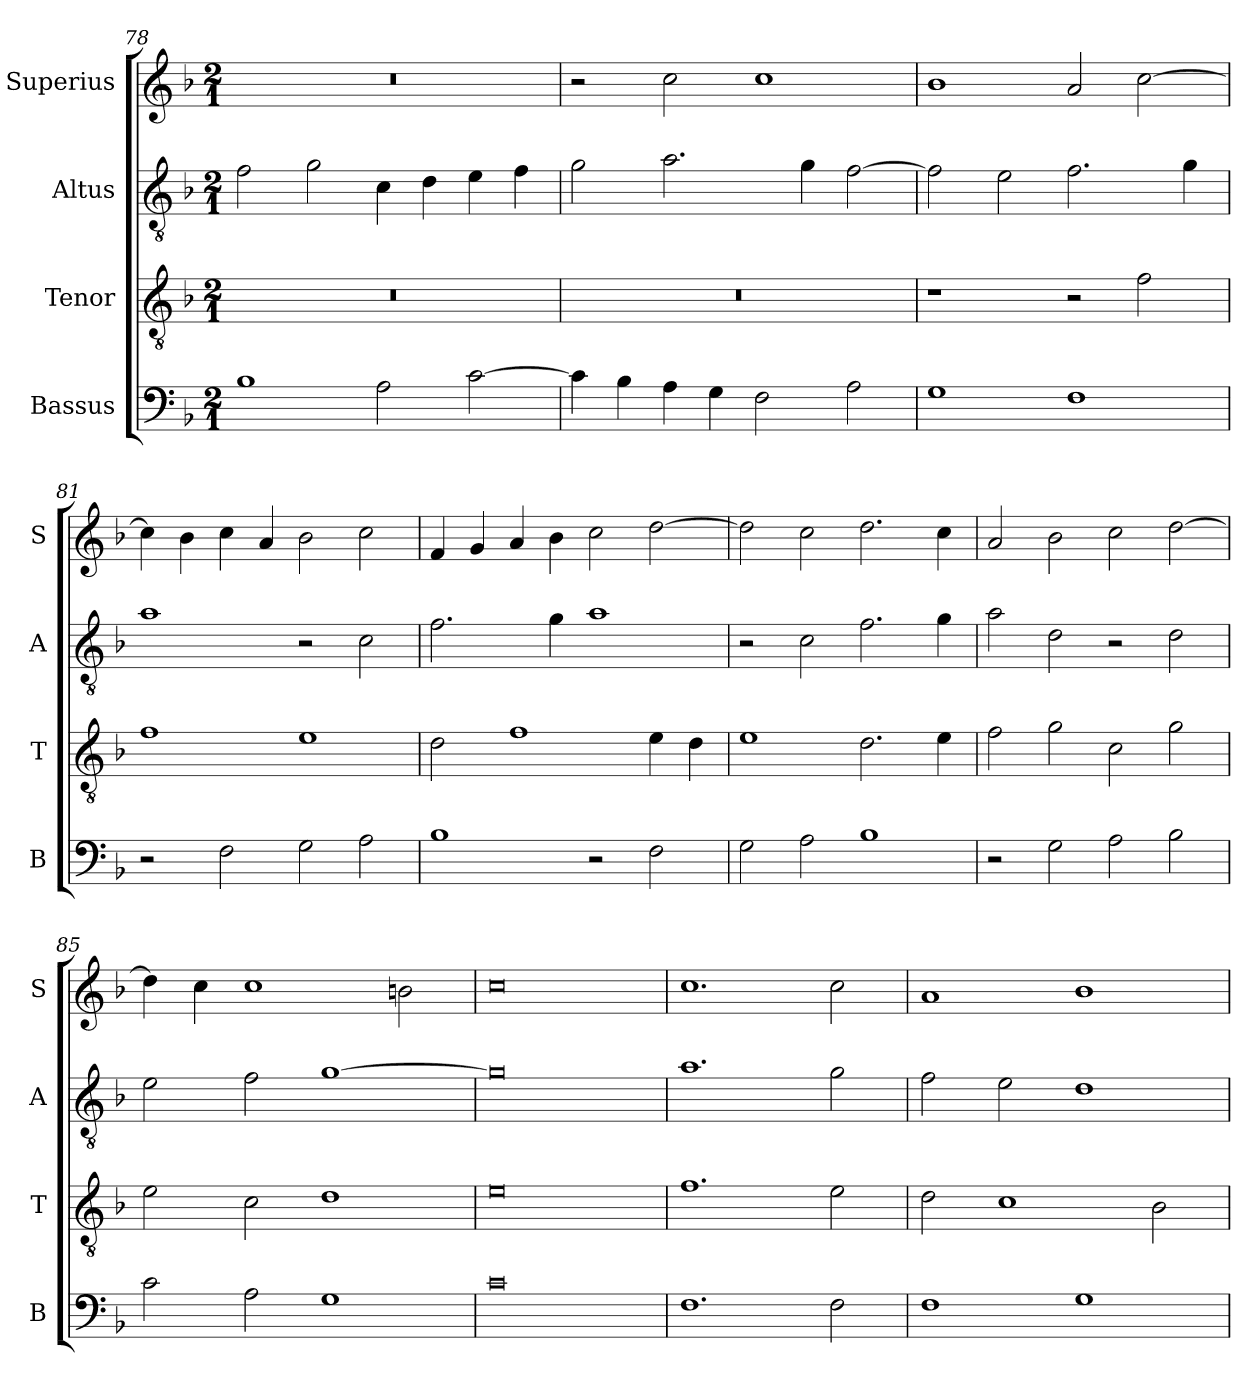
**kern	**kern	**kern	**kern
*part4	*part3	*part2	*part1
*staff4	*staff3	*staff2	*staff1
*I"Bassus	*I"Tenor	*I"Altus	*I"Superius
*I'B	*I'T	*I'A	*I'S
*clefF4	*clefGv2	*clefGv2	*clefG2
*k[b-]	*k[b-]	*k[b-]	*k[b-]
*F:	*F:	*F:	*F:
*M2/1	*M2/1	*M2/1	*M2/1
=78	=78	=78	=78
1B-	0r	2f	0r
.	.	2g	.
2A	.	4c	.
.	.	4d	.
[2c	.	4e	.
.	.	4f	.
=79	=79	=79	=79
4c]	0r	2g	2r
4B-	.	.	.
4A	.	2.a	2cc
4G	.	.	.
2F	.	.	1cc
.	.	4g	.
2A	.	[2f	.
=80	=80	=80	=80
1G	1r	2f]	1b-
.	.	2e	.
1F	2r	2.f	2a
.	2f	.	[2cc
.	.	4g	.
=81	=81	=81	=81
2r	1f	1a	4cc]
.	.	.	4b-
2F	.	.	4cc
.	.	.	4a
2G	1e	2r	2b-
2A	.	2c	2cc
=82	=82	=82	=82
1B-	2d	2.f	4f
.	.	.	4g
.	1f	.	4a
.	.	4g	4b-
2r	.	1a	2cc
2F	4e	.	[2dd
.	4d	.	.
=83	=83	=83	=83
2G	1e	2r	2dd]
2A	.	2c	2cc
1B-	2.d	2.f	2.dd
.	4e	4g	4cc
=84	=84	=84	=84
2r	2f	2a	2a
2G	2g	2d	2b-
2A	2c	2r	2cc
2B-	2g	2d	[2dd
=85	=85	=85	=85
2c	2e	2e	4dd]
.	.	.	4cc
2A	2c	2f	1cc
1G	1d	[1g	.
.	.	.	2bn
=86	=86	=86	=86
0c	0e	0g]	0cc
=87	=87	=87	=87
1.F	1.f	1.a	1.cc
2F	2e	2g	2cc
=88	=88	=88	=88
1F	2d	2f	1a
.	1c	2e	.
1G	.	1d	1b-
.	2B-	.	.
=	=	=	=
*-	*-	*-	*-
